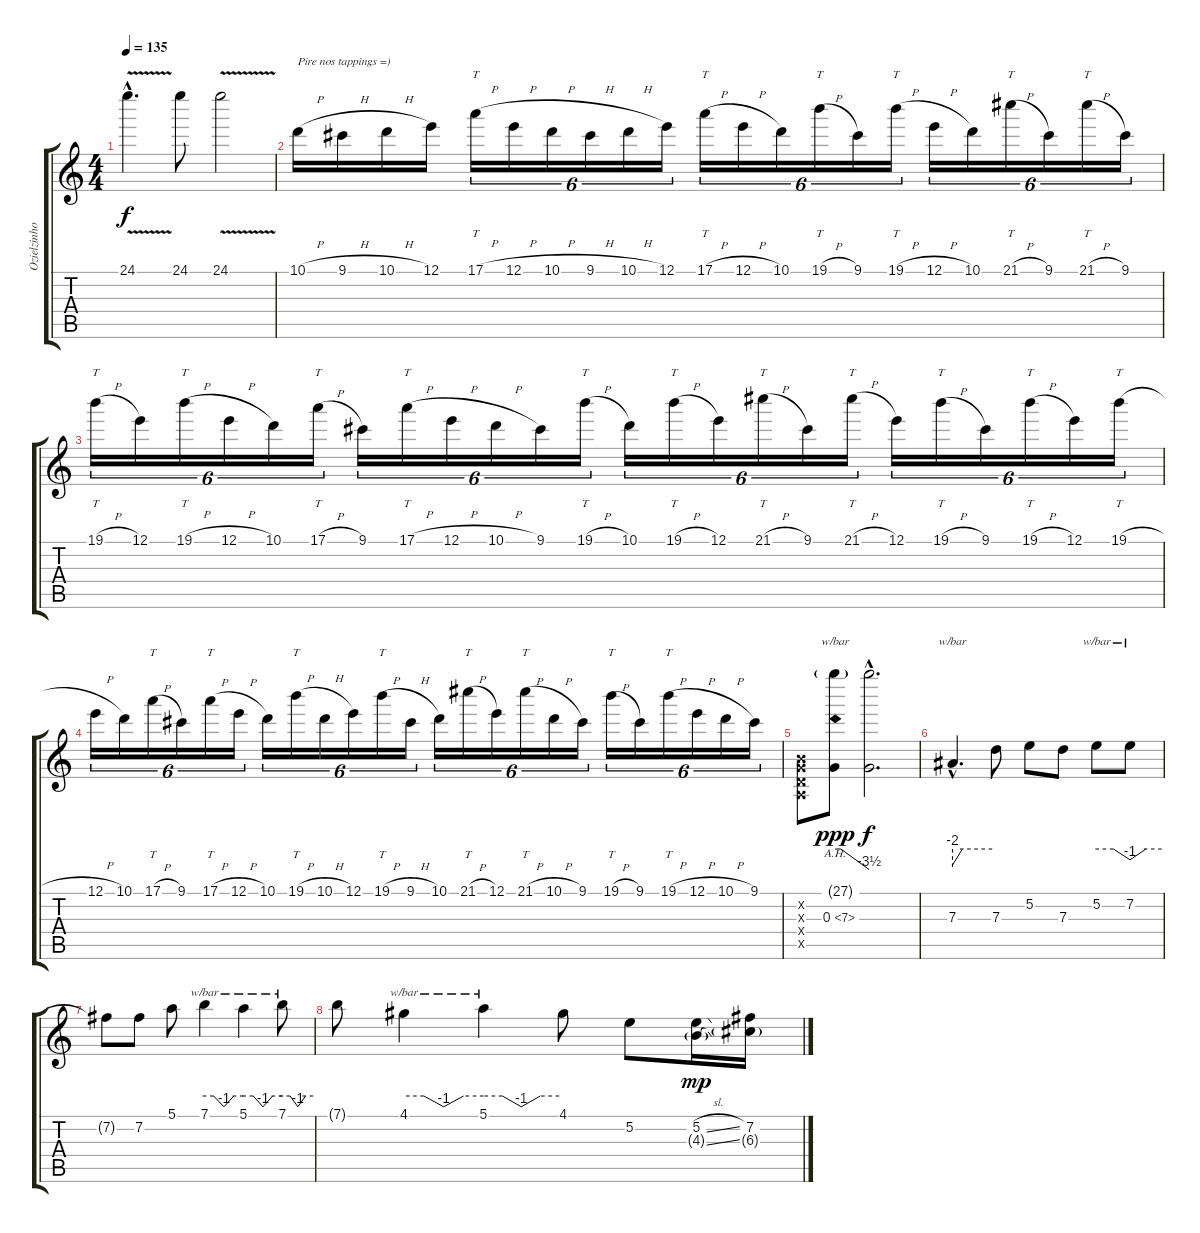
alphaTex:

\track ("Ozielzinho" "Ozielzinho") {instrument overdrivenguitar}
\staff {score tabs}
\tuning (E4 B3 G3 D3 A2 E2) {hide}
\ts (4 4)
\tempo 135
\clef g2
\ks c
24.1{v hac}.4{d dy f} 24.1.8 24.1{v}.2 |
10.1{h}.16{txt "Pire nos tappings =)"} 9.1{h}.16 10.1{h}.16 12.1.16 17.1{h}.16{tt tu (6 4)} 12.1{h}.16{tu (6 4)} 10.1{h}.16{tu (6 4)} 9.1{h}.16{tu (6 4)} 10.1{h}.16{tu (6 4)} 12.1.16{tu (6 4)} 17.1{h}.16{tt tu (6 4)} 12.1{h}.16{tu (6 4)} 10.1.16{tu (6 4)} 19.1{h}.16{tt tu (6 4)} 9.1.16{tu (6 4)} 19.1{h}.16{tt tu (6 4)} 12.1{h}.16{tu (6 4)} 10.1.16{tu (6 4)} 21.1{h}.16{tt tu (6 4)} 9.1.16{tu (6 4)} 21.1{h}.16{tt tu (6 4)} 9.1.16{tu (6 4)} |
19.1{h}.16{tt tu (6 4)} 12.1.16{tu (6 4)} 19.1{h}.16{tt tu (6 4)} 12.1{h}.16{tu (6 4)} 10.1.16{tu (6 4)} 17.1{h}.16{tt tu (6 4)} 9.1.16{tu (6 4)} 17.1{h}.16{tt tu (6 4)} 12.1{h}.16{tu (6 4)} 10.1{h}.16{tu (6 4)} 9.1.16{tu (6 4)} 19.1{h}.16{tt tu (6 4)} 10.1.16{tu (6 4)} 19.1{h}.16{tt tu (6 4)} 12.1.16{tu (6 4)} 21.1{h}.16{tt tu (6 4)} 9.1.16{tu (6 4)} 21.1{h}.16{tt tu (6 4)} 12.1.16{tu (6 4)} 19.1{h}.16{tt tu (6 4)} 9.1.16{tu (6 4)} 19.1{h}.16{tt tu (6 4)} 12.1.16{tu (6 4)} 19.1{h}.16{tt tu (6 4)} |
12.1{h}.16{tu (6 4)} 10.1.16{tu (6 4)} 17.1{h}.16{tt tu (6 4)} 9.1.16{tu (6 4)} 17.1{h}.16{tt tu (6 4)} 12.1{h}.16{tu (6 4)} 10.1.16{tu (6 4)} 19.1{h}.16{tt tu (6 4)} 10.1{h}.16{tu (6 4)} 12.1.16{tu (6 4)} 19.1{h}.16{tt tu (6 4)} 9.1{h}.16{tu (6 4)} 10.1.16{tu (6 4)} 21.1{h}.16{tt tu (6 4)} 12.1.16{tu (6 4)} 21.1{h}.16{tt tu (6 4)} 10.1{h}.16{tu (6 4)} 9.1.16{tu (6 4)} 19.1{h}.16{tt tu (6 4)} 9.1.16{tu (6 4)} 19.1{h}.16{tt tu (6 4)} 12.1{h}.16{tu (6 4)} 10.1{h}.16{tu (6 4)} 9.1.16{tu (6 4)} |
(0.2{x} 0.3{x} 0.4{x} 0.5{x}).8 (27.1{g} 0.3{ah 7}).8{tbe (custom default 0 0 10 0 60 -14) dy ppp} (27.1{hac t} 0.3{hac t}).2{d dy f} |
7.3{hac}.4{d tbe (custom default 0 -8 15 0 60 0)} 7.3.8 5.2.8 7.3.8 5.2.8{tbe (custom default 0 0 30 0 60 -4)} 7.2.8{tbe (custom default 0 -4 30 0 60 0)} |
7.2{t}.8 7.2.8 5.1.8 7.1.4{tbe (custom default 0 0 14 0 30 -4 45 0 60 0)} 5.1.4{tbe (custom default 0 0 15 0 30 -4 45 0 60 0)} 7.1.8{tbe (custom default 0 0 15 0 30 -4 45 0 60 0)} |
7.1{t}.8 4.1.4{tbe (custom default 0 0 15 0 30 -4 45 0 60 0)} 5.1.4{tbe (custom default 0 0 15 0 30 -4 45 0 60 0)} 4.1.8 5.2.8 (5.2{sl} 4.3{sl g}).16{dy mp} (7.2 6.3{g}).16
